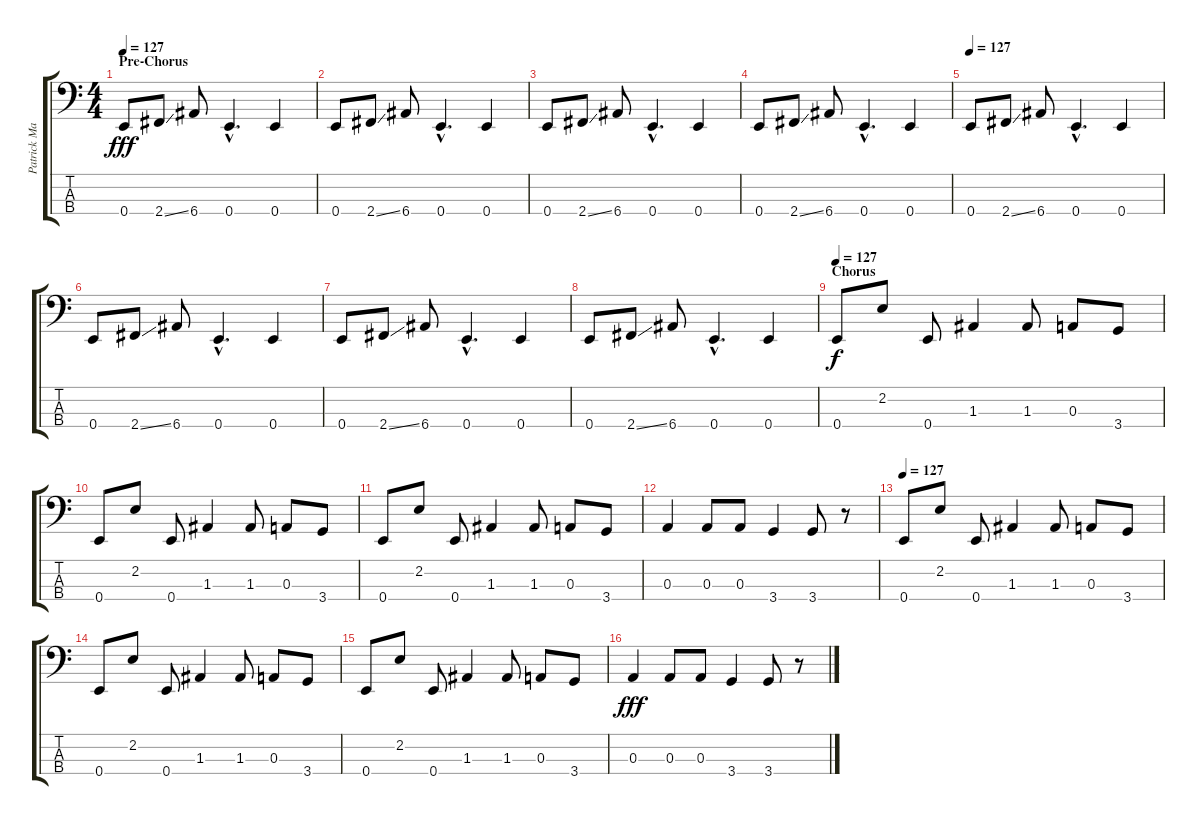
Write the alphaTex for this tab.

\track ("Patrick Matthews" "Patrick Ma") {instrument electricbasspick}
\staff {score tabs}
\tuning (G2 D2 A1 E1) {hide}
\ts (4 4)
\section ("" "Pre-Chorus")
\tempo 127
\clef f4
\ks c
0.4.8{dy fff} 2.4{ss}.8 6.4.8 0.4{hac}.4{d} 0.4.4 |
0.4.8 2.4{ss}.8 6.4.8 0.4{hac}.4{d} 0.4.4 |
0.4.8 2.4{ss}.8 6.4.8 0.4{hac}.4{d} 0.4.4 |
0.4.8 2.4{ss}.8 6.4.8 0.4{hac}.4{d} 0.4.4 |
\tempo 127
0.4.8 2.4{ss}.8 6.4.8 0.4{hac}.4{d} 0.4.4 |
0.4.8 2.4{ss}.8 6.4.8 0.4{hac}.4{d} 0.4.4 |
0.4.8 2.4{ss}.8 6.4.8 0.4{hac}.4{d} 0.4.4 |
0.4.8 2.4{ss}.8 6.4.8 0.4{hac}.4{d} 0.4.4 |
\section ("" "Chorus ")
\tempo 127
0.4.8{dy f} 2.2.8 0.4.8 1.3.4 1.3.8 0.3.8 3.4.8 |
0.4.8 2.2.8 0.4.8 1.3.4 1.3.8 0.3.8 3.4.8 |
0.4.8 2.2.8 0.4.8 1.3.4 1.3.8 0.3.8 3.4.8 |
0.3.4 0.3.8 0.3.8 3.4.4 3.4.8 r.8 |
\tempo 127
0.4.8 2.2.8 0.4.8 1.3.4 1.3.8 0.3.8 3.4.8 |
0.4.8 2.2.8 0.4.8 1.3.4 1.3.8 0.3.8 3.4.8 |
0.4.8 2.2.8 0.4.8 1.3.4 1.3.8 0.3.8 3.4.8 |
0.3.4{dy fff} 0.3.8 0.3.8 3.4.4 3.4.8 r.8
